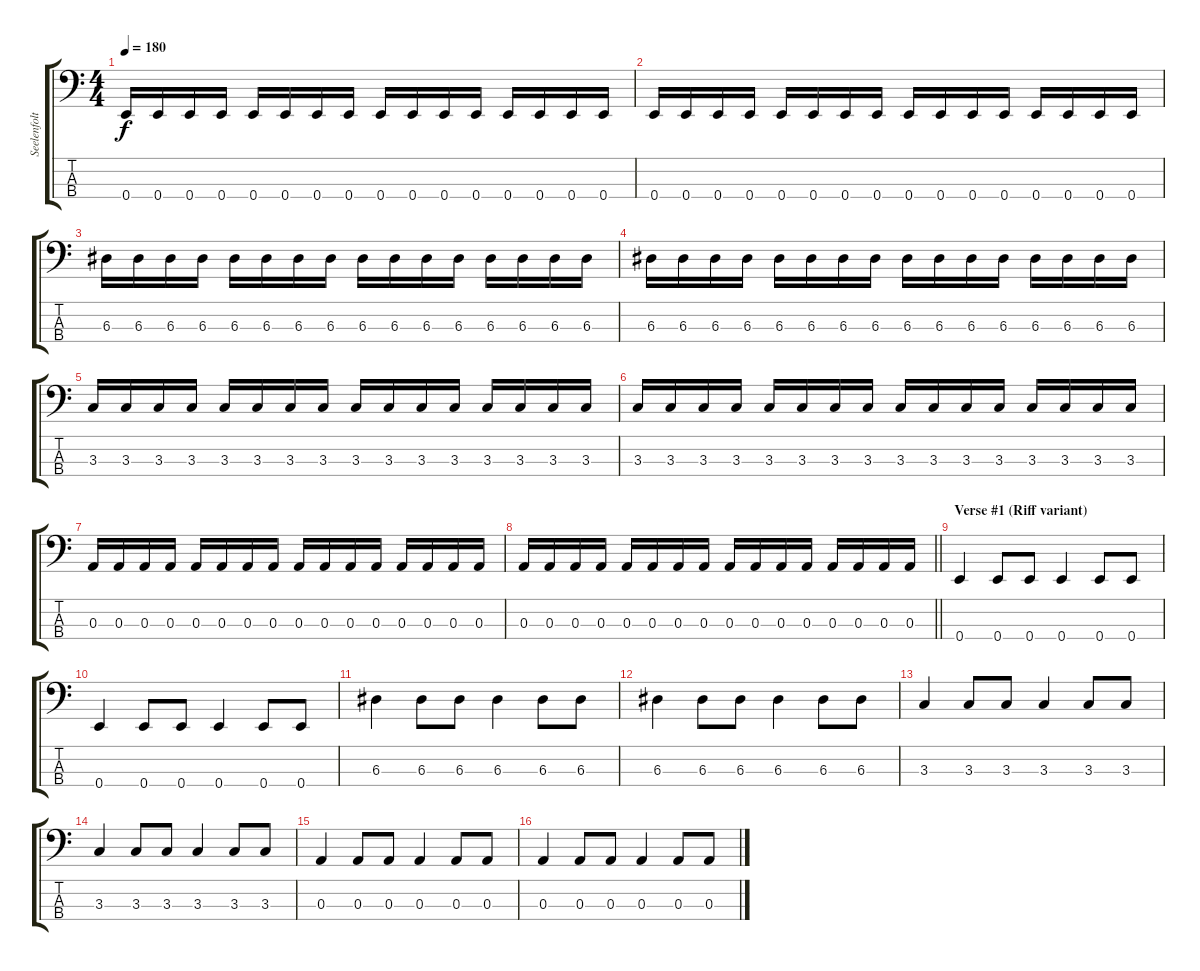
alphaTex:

\track ("Seelenfolter - Bass Guitar" "Seelenfolt") {instrument electricbassfinger}
\staff {score tabs}
\tuning (G2 D2 A1 E1) {hide}
\ts (4 4)
\tempo 180
\clef f4
\ks c
0.4.16{dy f} 0.4.16 0.4.16 0.4.16 0.4.16 0.4.16 0.4.16 0.4.16 0.4.16 0.4.16 0.4.16 0.4.16 0.4.16 0.4.16 0.4.16 0.4.16 |
0.4.16 0.4.16 0.4.16 0.4.16 0.4.16 0.4.16 0.4.16 0.4.16 0.4.16 0.4.16 0.4.16 0.4.16 0.4.16 0.4.16 0.4.16 0.4.16 |
6.3.16 6.3.16 6.3.16 6.3.16 6.3.16 6.3.16 6.3.16 6.3.16 6.3.16 6.3.16 6.3.16 6.3.16 6.3.16 6.3.16 6.3.16 6.3.16 |
6.3.16 6.3.16 6.3.16 6.3.16 6.3.16 6.3.16 6.3.16 6.3.16 6.3.16 6.3.16 6.3.16 6.3.16 6.3.16 6.3.16 6.3.16 6.3.16 |
3.3.16 3.3.16 3.3.16 3.3.16 3.3.16 3.3.16 3.3.16 3.3.16 3.3.16 3.3.16 3.3.16 3.3.16 3.3.16 3.3.16 3.3.16 3.3.16 |
3.3.16 3.3.16 3.3.16 3.3.16 3.3.16 3.3.16 3.3.16 3.3.16 3.3.16 3.3.16 3.3.16 3.3.16 3.3.16 3.3.16 3.3.16 3.3.16 |
0.3.16 0.3.16 0.3.16 0.3.16 0.3.16 0.3.16 0.3.16 0.3.16 0.3.16 0.3.16 0.3.16 0.3.16 0.3.16 0.3.16 0.3.16 0.3.16 |
\barLineRight lightlight
0.3.16 0.3.16 0.3.16 0.3.16 0.3.16 0.3.16 0.3.16 0.3.16 0.3.16 0.3.16 0.3.16 0.3.16 0.3.16 0.3.16 0.3.16 0.3.16 |
\section ("" "Verse #1 (Riff variant)")
0.4.4 0.4.8 0.4.8 0.4.4 0.4.8 0.4.8 |
0.4.4 0.4.8 0.4.8 0.4.4 0.4.8 0.4.8 |
6.3.4 6.3.8 6.3.8 6.3.4 6.3.8 6.3.8 |
6.3.4 6.3.8 6.3.8 6.3.4 6.3.8 6.3.8 |
3.3.4 3.3.8 3.3.8 3.3.4 3.3.8 3.3.8 |
3.3.4 3.3.8 3.3.8 3.3.4 3.3.8 3.3.8 |
0.3.4 0.3.8 0.3.8 0.3.4 0.3.8 0.3.8 |
0.3.4 0.3.8 0.3.8 0.3.4 0.3.8 0.3.8
